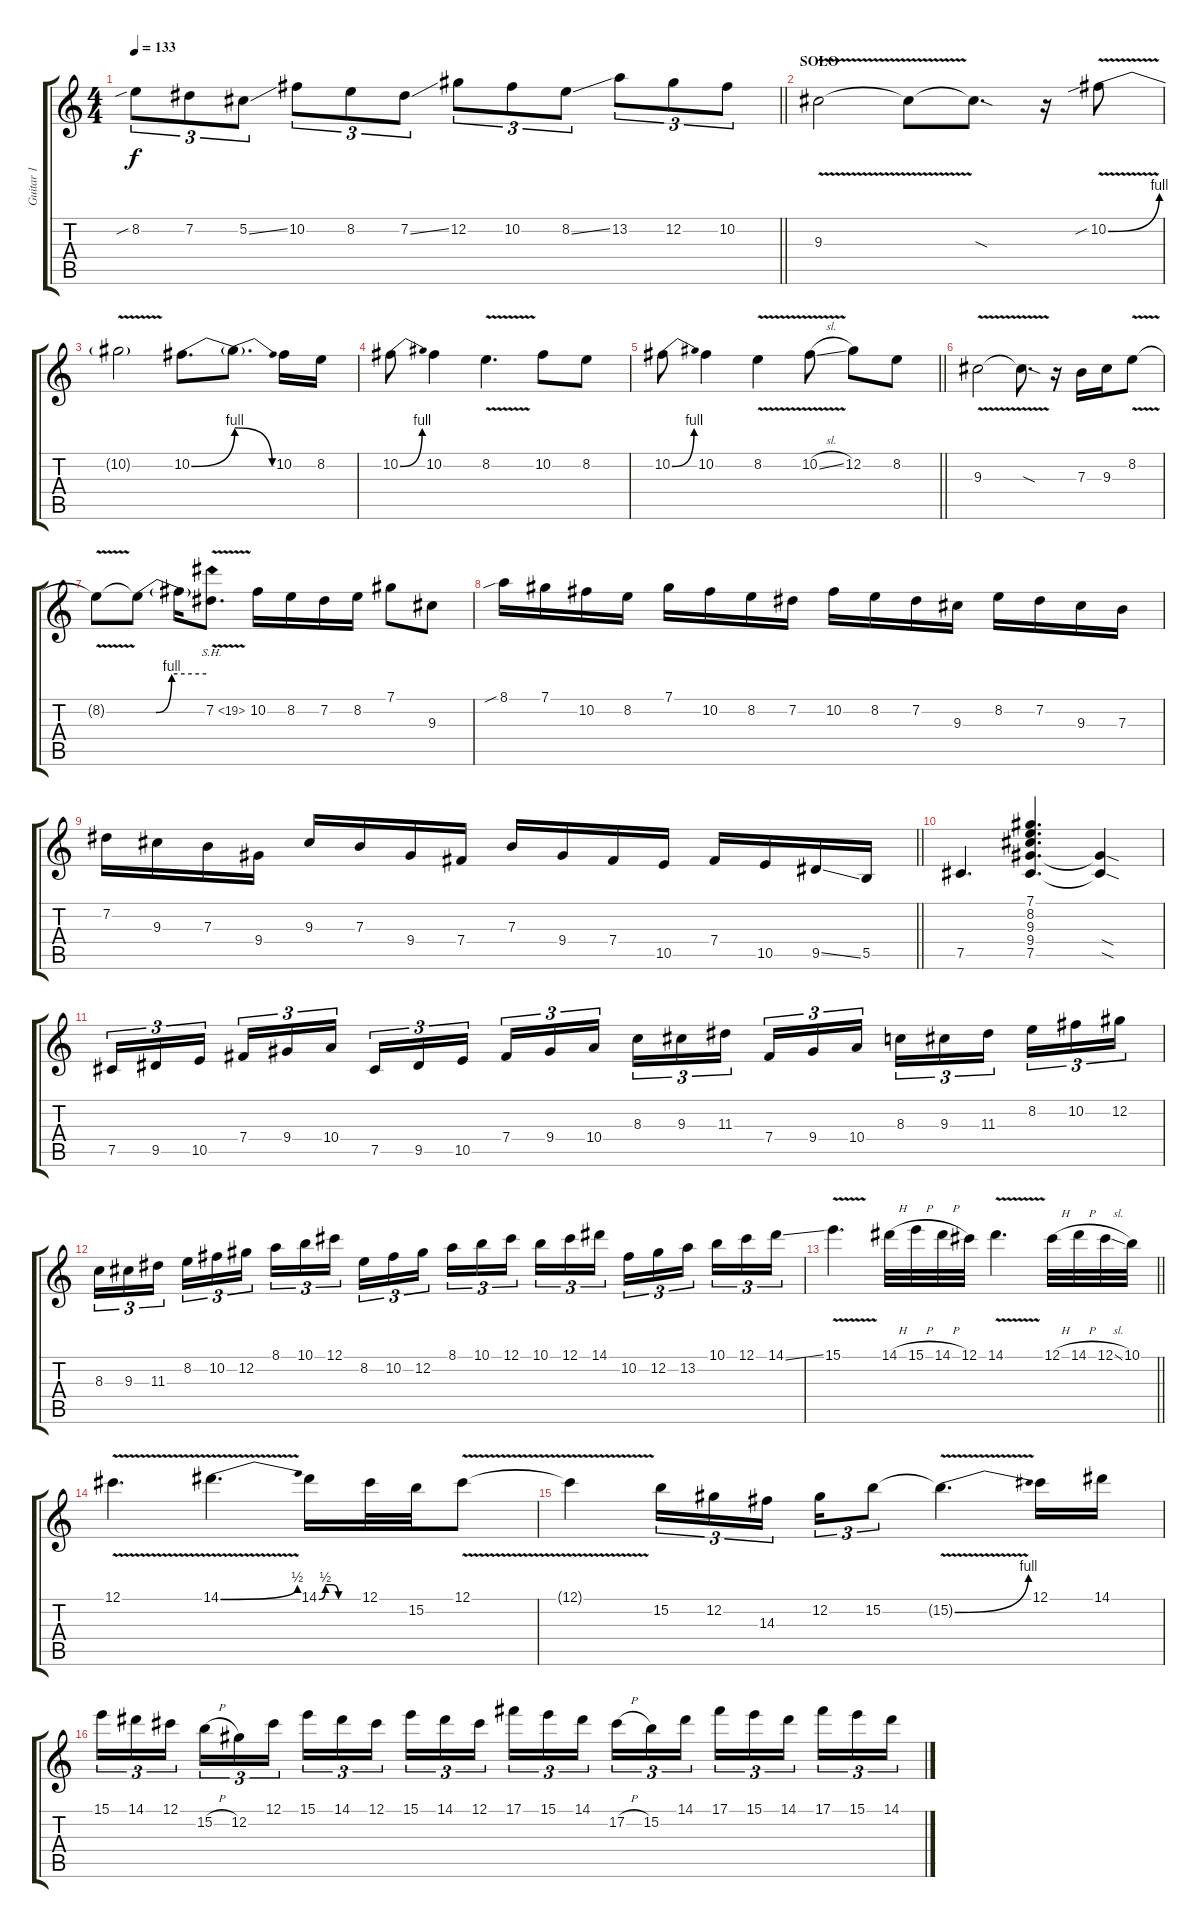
\track ("Guitar 1" "Guitar 1") {instrument distortionguitar}
\staff {score tabs}
\tuning (Db4 Ab3 E3 B2 Gb2 B1) {hide}
\ts (4 4)
\tempo 133
\clef g2
\barLineRight lightlight
\ks c
8.2{sib}.8{tu (3 2) dy f} 7.2.8{tu (3 2)} 5.2{ss}.8{tu (3 2)} 10.2.8{tu (3 2)} 8.2.8{tu (3 2)} 7.2{ss}.8{tu (3 2)} 12.2.8{tu (3 2)} 10.2.8{tu (3 2)} 8.2{ss}.8{tu (3 2)} 13.2.8{tu (3 2)} 12.2.8{tu (3 2)} 10.2.8{tu (3 2)} |
\section ("" "SOLO")
9.3{v}.2 9.3{t}.8 9.3{sod t}.8{d} r.16 10.2{be (bend 0 0 60 4) v sib}.8 |
10.2{t}.2 10.2{be (bend 0 0 60 4)}.8{d} 10.2{be (release 0 4 60 0) t}.8{d} 10.2.16 8.2.16 |
10.2{be (bend 0 0 60 4)}.8 10.2.4 8.2{v}.4{d} 10.2.8 8.2.8 |
\barLineRight lightlight
10.2{be (bend 0 0 60 4)}.8 10.2.4 8.2{v}.4 10.2{v sl}.8 12.2.8 8.2.8 |
9.3{v}.2 9.3{sod t}.8{d} r.16 7.3.16 9.3.16 8.2{v}.8 |
8.2{t}.8 8.2{be (custom 0 0 15 0 29 4 60 4) t}.8 8.2{t}.16 7.2{sh 12 v}.8{d} 10.2.16 8.2.16 7.2.16 8.2.16 7.1.8 9.3.8 |
8.1{sib}.16 7.1.16 10.2.16 8.2.16 7.1.16 10.2.16 8.2.16 7.2.16 10.2.16 8.2.16 7.2.16 9.3.16 8.2.16 7.2.16 9.3.16 7.3.16 |
\barLineRight lightlight
7.2.16 9.3.16 7.3.16 9.4.16 9.3.16 7.3.16 9.4.16 7.4.16 7.3.16 9.4.16 7.4.16 10.5.16 7.4.16 10.5.16 9.5{ss}.16 5.5.16 |
7.5.4{d} (7.1 8.2 9.3 9.4 7.5).4{d} (9.4{sod t} 7.5{sod t}).4 |
7.5.16{tu (3 2)} 9.5.16{tu (3 2)} 10.5.16{tu (3 2) beam splitsecondary} 7.4.16{tu (3 2)} 9.4.16{tu (3 2)} 10.4.16{tu (3 2)} 7.5.16{tu (3 2)} 9.5.16{tu (3 2)} 10.5.16{tu (3 2) beam splitsecondary} 7.4.16{tu (3 2)} 9.4.16{tu (3 2)} 10.4.16{tu (3 2)} 8.3.16{tu (3 2)} 9.3.16{tu (3 2)} 11.3.16{tu (3 2) beam splitsecondary} 7.4.16{tu (3 2)} 9.4.16{tu (3 2)} 10.4.16{tu (3 2)} 8.3.16{tu (3 2)} 9.3.16{tu (3 2)} 11.3.16{tu (3 2) beam splitsecondary} 8.2.16{tu (3 2)} 10.2.16{tu (3 2)} 12.2.16{tu (3 2)} |
8.3.16{tu (3 2)} 9.3.16{tu (3 2)} 11.3.16{tu (3 2) beam splitsecondary} 8.2.16{tu (3 2)} 10.2.16{tu (3 2)} 12.2.16{tu (3 2)} 8.1.16{tu (3 2)} 10.1.16{tu (3 2)} 12.1.16{tu (3 2) beam splitsecondary} 8.2.16{tu (3 2)} 10.2.16{tu (3 2)} 12.2.16{tu (3 2)} 8.1.16{tu (3 2)} 10.1.16{tu (3 2)} 12.1.16{tu (3 2) beam splitsecondary} 10.1.16{tu (3 2)} 12.1.16{tu (3 2)} 14.1.16{tu (3 2)} 10.2.16{tu (3 2)} 12.2.16{tu (3 2)} 13.2.16{tu (3 2) beam splitsecondary} 10.1.16{tu (3 2)} 12.1.16{tu (3 2)} 14.1{ss}.16{tu (3 2)} |
\barLineRight lightlight
15.1{v}.4{d} 14.1{h}.32 15.1{h}.32 14.1{h}.32 12.1.32 14.1{v}.4{d} 12.1{h}.32 14.1{h}.32 12.1{sl}.32 10.1.32 |
12.1{v}.4{d} 14.1{be (bend 0 0 60 2) v}.4{d} 14.1{be (custom 0 0 10 2 20 2 30 0 60 0)}.16 12.1.32 15.2.32 12.1{v}.8 |
12.1{t}.4 15.2.16{tu (3 2)} 12.2.16{tu (3 2)} 14.3.16{tu (3 2) beam splitsecondary} 12.2.16{tu (3 2)} 15.2.8{tu (3 2)} 15.2{be (bend 0 0 60 4) v t}.4{d} 12.1.16 14.1.16 |
15.1.16{tu (3 2)} 14.1.16{tu (3 2)} 12.1.16{tu (3 2) beam splitsecondary} 15.2{h}.16{tu (3 2)} 12.2.16{tu (3 2)} 12.1.16{tu (3 2)} 15.1.16{tu (3 2)} 14.1.16{tu (3 2)} 12.1.16{tu (3 2) beam splitsecondary} 15.1.16{tu (3 2)} 14.1.16{tu (3 2)} 12.1.16{tu (3 2)} 17.1.16{tu (3 2)} 15.1.16{tu (3 2)} 14.1.16{tu (3 2) beam splitsecondary} 17.2{h}.16{tu (3 2)} 15.2.16{tu (3 2)} 14.1.16{tu (3 2)} 17.1.16{tu (3 2)} 15.1.16{tu (3 2)} 14.1.16{tu (3 2) beam splitsecondary} 17.1.16{tu (3 2)} 15.1.16{tu (3 2)} 14.1.16{tu (3 2)}
